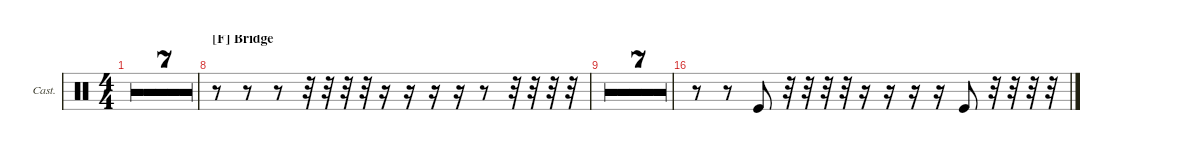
\hideDynamics
\bracketExtendMode groupsimilarinstruments
\firstSystemTrackNameOrientation horizontal
\otherSystemsTrackNameOrientation horizontal
\track ("Castanets" "Cast.") {multiBarRest instrument percussion}
\staff {score}
\articulation defaults
\ts (4 4)
\tempo 77
\clef neutral
\scale 0
\ks c
r.1{dy ff} |
\scale 0
r.1 |
\scale 0
r.1 |
\scale 0
r.4 r.8 r.8 r.4 r.4 |
\scale 0
r.4 r.8 r.8 r.8 r.8 r.4 |
\scale 0
r.4 r.8 r.8 r.4 r.4 |
\scale 0
r.4 r.8 r.8 r.32 r.32 r.32 r.32 r.32 r.32 r.32 r.32 r.32 r.32 r.32 r.32 r.32 r.32 r.32 r.32 |
\section ("F" "Bridge")
\scale
0.250697 r.8 r.8 r.8 r.32 r.32 r.32 r.32 r.16 r.16 r.16 r.16 r.8 r.32 r.32 r.32 r.32 |
\scale 0
r.8 r.8 r.8 r.32 r.32 r.32 r.32 r.16 r.16 r.16 r.16 r.8 r.32 r.32 r.32 r.32 |
\scale 0
r.8 r.8 r.8 r.32 r.32 r.32 r.32 r.16 r.16 r.16 r.16 r.8 r.32 r.32 r.32 r.32 |
\scale 0
r.8 r.8 r.8 r.32 r.32 r.32 r.32 r.16 r.16 r.16 r.16 r.8 r.32 r.32 r.32 r.32 |
\scale 0
r.8 r.8 r.8 r.32 r.32 r.32 r.32 r.16 r.16 r.16 r.16 r.8 r.32 r.32 r.32 r.32 |
\scale 0
r.8 r.8 r.8 r.32 r.32 r.32 r.32 r.16 r.16 r.16 r.16 r.8 r.32 r.32 r.32 r.32 |
\scale 0
r.8 r.8 r.8 r.32 r.32 r.32 r.32 r.16 r.16 r.16 r.16 r.8 r.32 r.32 r.32 r.32 |
\scale 0
r.8 r.8 r.8 r.32 r.32 r.32 r.32 r.16 r.16 r.16 r.16 r.8 r.32 r.32 r.32 r.32 |
r.8 r.8 "Kick (hit)".8 r.32 r.32 r.32 r.32 r.16 r.16 r.16 r.16 "Kick (hit)".8 r.32 r.32 r.32 r.32
